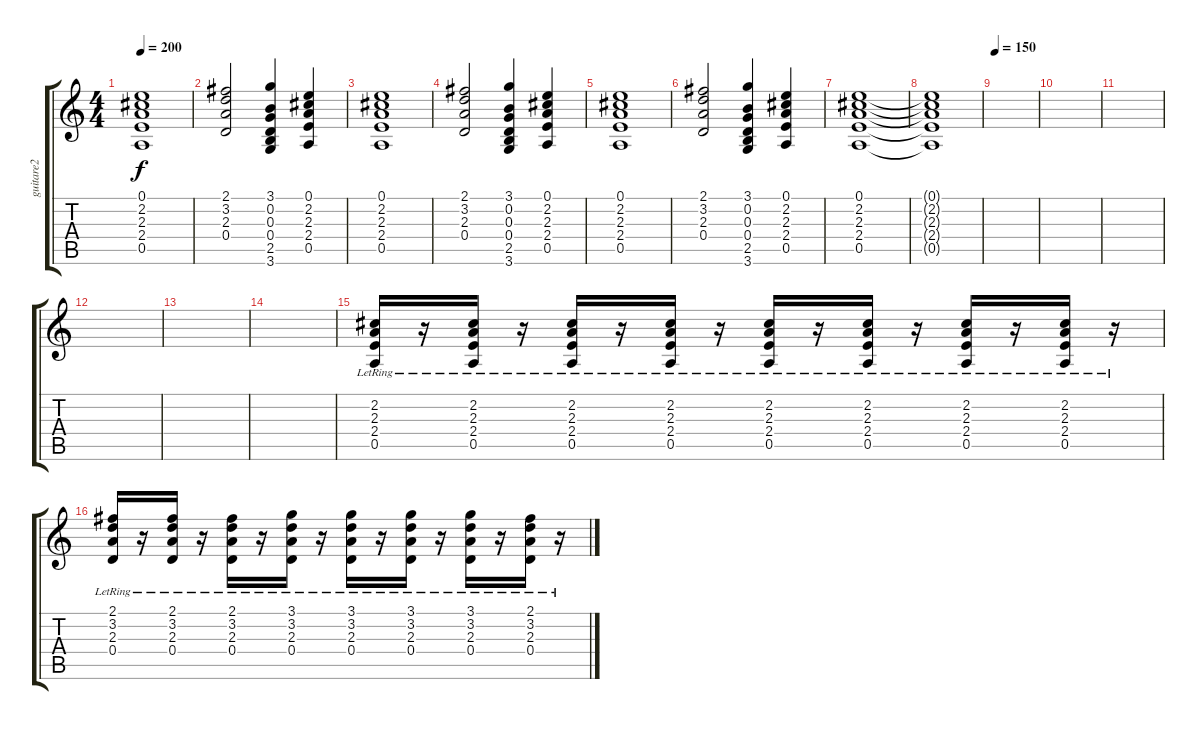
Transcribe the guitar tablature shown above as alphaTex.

\track ("guitare2" "guitare2") {instrument distortionguitar}
\staff {score tabs}
\tuning (E4 B3 G3 D3 A2 E2) {hide}
\ts (4 4)
\tempo 200
\clef g2
\ks c
(0.1 2.2 2.3 2.4 0.5).1{dy f} |
(2.1 3.2 2.3 0.4).2 (3.1 0.2 0.3 0.4 2.5 3.6).4 (0.1 2.2 2.3 2.4 0.5).4 |
(0.1 2.2 2.3 2.4 0.5).1 |
(2.1 3.2 2.3 0.4).2 (3.1 0.2 0.3 0.4 2.5 3.6).4 (0.1 2.2 2.3 2.4 0.5).4 |
(0.1 2.2 2.3 2.4 0.5).1 |
(2.1 3.2 2.3 0.4).2 (3.1 0.2 0.3 0.4 2.5 3.6).4 (0.1 2.2 2.3 2.4 0.5).4 |
(0.1 2.2 2.3 2.4 0.5).1 |
(0.1{t} 2.2{t} 2.3{t} 2.4{t} 0.5{t}).1 |
\tempo 150
|
|
|
|
|
|
(2.2{lr} 2.3{lr} 2.4{lr} 0.5{lr}).16 r.16 (2.2{lr} 2.3{lr} 2.4{lr} 0.5{lr}).16 r.16 (2.2{lr} 2.3{lr} 2.4{lr} 0.5{lr}).16 r.16 (2.2{lr} 2.3{lr} 2.4{lr} 0.5{lr}).16 r.16 (2.2{lr} 2.3{lr} 2.4{lr} 0.5{lr}).16 r.16 (2.2{lr} 2.3{lr} 2.4{lr} 0.5{lr}).16 r.16 (2.2{lr} 2.3{lr} 2.4{lr} 0.5{lr}).16 r.16 (2.2{lr} 2.3{lr} 2.4{lr} 0.5{lr}).16 r.16 |
(2.1{lr} 3.2{lr} 2.3{lr} 0.4{lr}).16 r.16 (2.1{lr} 3.2{lr} 2.3{lr} 0.4{lr}).16 r.16 (2.1{lr} 3.2{lr} 2.3{lr} 0.4{lr}).16 r.16 (3.1{lr} 3.2{lr} 2.3{lr} 0.4{lr}).16 r.16 (3.1{lr} 3.2{lr} 2.3{lr} 0.4{lr}).16 r.16 (3.1{lr} 3.2{lr} 2.3{lr} 0.4{lr}).16 r.16 (3.1{lr} 3.2{lr} 2.3{lr} 0.4{lr}).16 r.16 (2.1 3.2{lr} 2.3{lr} 0.4{lr}).16 r.16
